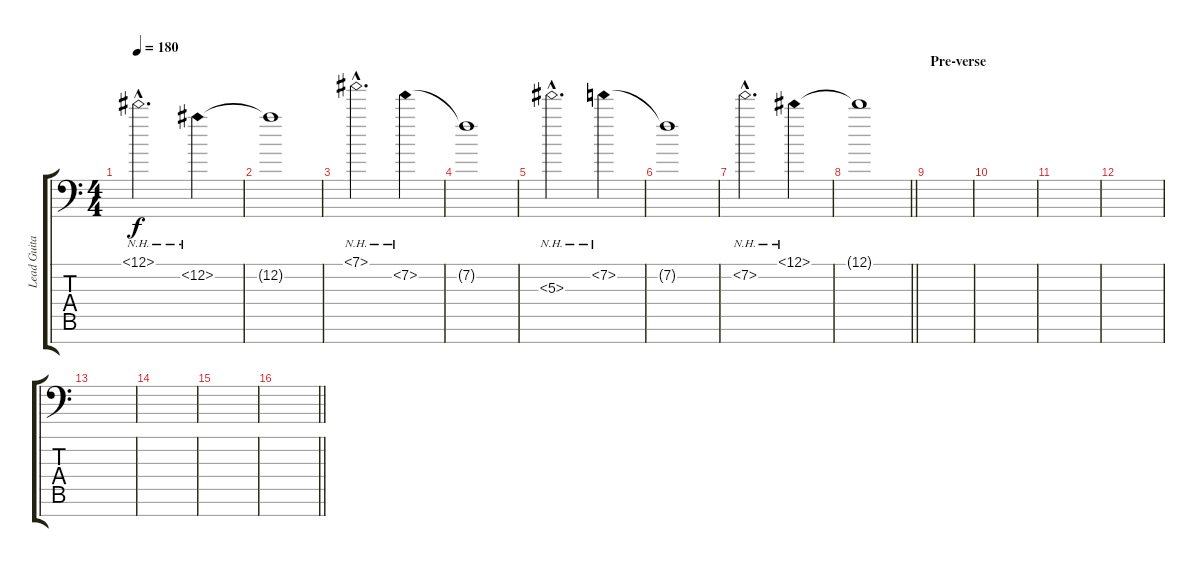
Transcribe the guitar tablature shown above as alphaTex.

\track ("Lead Guitar" "Lead Guita") {instrument distortionguitar}
\staff {score tabs}
\tuning (Eb4 Bb3 Gb3 Db3 Ab2 Eb2 Bb1) {hide}
\ts (4 4)
\tempo 180
\clef f4
\ks c
12.1{nh hac}.2{d dy f} 12.2{nh}.4 |
12.2{t}.1 |
7.1{nh hac}.2{d} 7.2{nh}.4 |
7.2{t}.1 |
5.3{nh hac}.2{d} 7.2{nh}.4 |
7.2{t}.1 |
7.2{nh hac}.2{d} 12.1{nh}.4 |
\barLineRight lightlight
12.1{t}.1 |
\section ("" "Pre-verse")
|
|
|
|
|
|
|
\barLineRight lightlight
